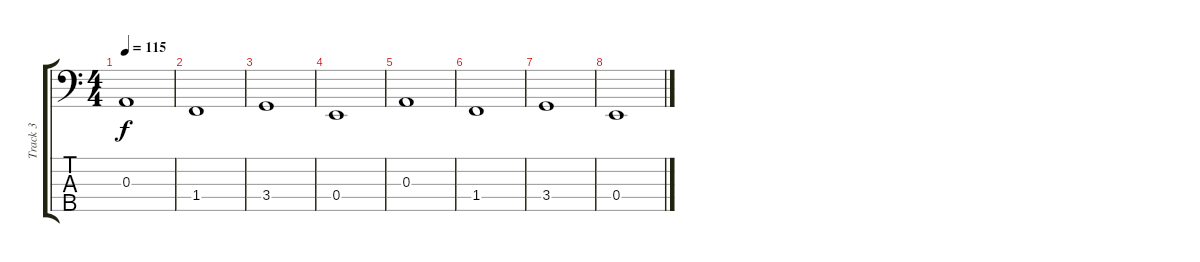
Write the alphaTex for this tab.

\track ("Track 3" "Track 3") {instrument electricbassfinger}
\staff {score tabs}
\tuning (G2 D2 A1 E1 B0) {hide}
\ts (4 4)
\tempo 115
\clef f4
\ks c
0.3.1{dy f} |
1.4.1 |
3.4.1 |
0.4.1 |
0.3.1 |
1.4.1 |
3.4.1 |
0.4.1
